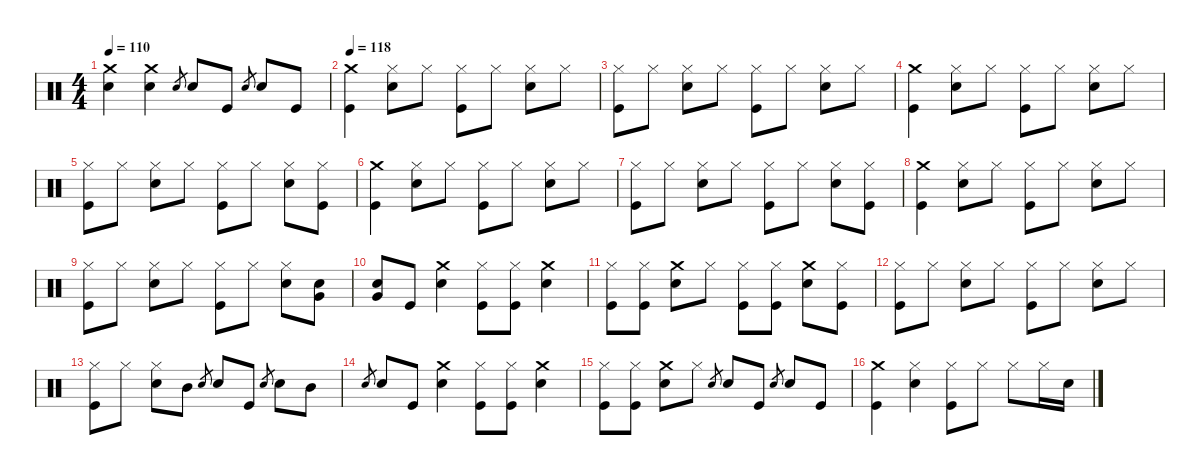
\defaultSystemsLayout 4
\hideDynamics
\bracketExtendMode nobrackets
\singleTrackTrackNamePolicy hidden
\multiTrackTrackNamePolicy hidden
\otherSystemsTrackNameOrientation horizontal
\track ("Drum" "drm.") {instrument percussion}
\staff {score}
\articulation defaults
\ts (4 4)
\tempo 110
\clef neutral
\ks c
("Snare (hit) 2" "Crash medium (hit)").4{dy f beam Down} ("Snare (hit) 2" "Crash medium (hit)").4{beam Down} "Electric Snare (hit)".8{gr dy mf beam Up} "Snare (hit) 2".8{dy f beam Up} "Kick (hit)".8{beam Up} "Electric Snare (hit)".8{gr dy mf beam Up} "Snare (hit) 2".8{dy f beam Up} "Kick (hit)".8{beam Up} |
\tempo 118
("Kick (hit)" "Crash medium (hit)").4{beam Down} ("Snare (hit) 2" "Hi-Hat (closed)").8{beam Down} "Hi-Hat (closed)".8{beam Down} ("Kick (hit)" "Hi-Hat (closed)").8{beam Down} "Hi-Hat (closed)".8{beam Down} ("Snare (hit) 2" "Hi-Hat (closed)").8{beam Down} "Hi-Hat (closed)".8{beam Down} |
("Kick (hit)" "Hi-Hat (closed)").8{beam Down} "Hi-Hat (closed)".8{beam Down} ("Snare (hit) 2" "Hi-Hat (closed)").8{beam Down} "Hi-Hat (closed)".8{beam Down} ("Kick (hit)" "Hi-Hat (closed)").8{beam Down} "Hi-Hat (closed)".8{beam Down} ("Snare (hit) 2" "Hi-Hat (closed)").8{beam Down} "Hi-Hat (closed)".8{beam Down} |
("Kick (hit)" "Crash medium (hit)").4{beam Down} ("Snare (hit) 2" "Hi-Hat (closed)").8{beam Down} "Hi-Hat (closed)".8{beam Down} ("Kick (hit)" "Hi-Hat (closed)").8{beam Down} "Hi-Hat (closed)".8{beam Down} ("Snare (hit) 2" "Hi-Hat (closed)").8{beam Down} "Hi-Hat (closed)".8{beam Down} |
("Kick (hit)" "Hi-Hat (closed)").8{beam Down} "Hi-Hat (closed)".8{beam Down} ("Snare (hit) 2" "Hi-Hat (closed)").8{beam Down} "Hi-Hat (closed)".8{beam Down} ("Kick (hit)" "Hi-Hat (closed)").8{beam Down} "Hi-Hat (closed)".8{beam Down} ("Snare (hit) 2" "Hi-Hat (closed)").8{beam Down} ("Kick (hit)" "Hi-Hat (closed)").8{beam Down} |
("Kick (hit)" "Crash medium (hit)").4{beam Down} ("Snare (hit) 2" "Hi-Hat (closed)").8{beam Down} "Hi-Hat (closed)".8{beam Down} ("Kick (hit)" "Hi-Hat (closed)").8{beam Down} "Hi-Hat (closed)".8{beam Down} ("Snare (hit) 2" "Hi-Hat (closed)").8{beam Down} "Hi-Hat (closed)".8{beam Down} |
("Kick (hit)" "Hi-Hat (closed)").8{beam Down} "Hi-Hat (closed)".8{beam Down} ("Snare (hit) 2" "Hi-Hat (closed)").8{beam Down} "Hi-Hat (closed)".8{beam Down} ("Kick (hit)" "Hi-Hat (closed)").8{beam Down} "Hi-Hat (closed)".8{beam Down} ("Snare (hit) 2" "Hi-Hat (closed)").8{beam Down} ("Kick (hit)" "Hi-Hat (closed)").8{beam Down} |
("Kick (hit)" "Crash medium (hit)").4{beam Down} ("Snare (hit) 2" "Hi-Hat (closed)").8{beam Down} "Hi-Hat (closed)".8{beam Down} ("Kick (hit)" "Hi-Hat (closed)").8{beam Down} "Hi-Hat (closed)".8{beam Down} ("Snare (hit) 2" "Hi-Hat (closed)").8{beam Down} "Hi-Hat (closed)".8{beam Down} |
("Kick (hit)" "Hi-Hat (closed)").8{beam Down} "Hi-Hat (closed)".8{beam Down} ("Snare (hit) 2" "Hi-Hat (closed)").8{beam Down} "Hi-Hat (closed)".8{beam Down} ("Kick (hit)" "Hi-Hat (closed)").8{beam Down} "Hi-Hat (closed)".8{beam Down} ("Snare (hit) 2" "Hi-Hat (closed)").8{beam Down} ("Snare (hit) 2" "Very Low Tom (hit)").8{beam Down} |
("Snare (hit) 2" "Very Low Tom (hit)").8{beam Up} "Kick (hit)".8{beam Up} ("Snare (hit) 2" "Crash medium (hit)").4{beam Down} ("Kick (hit)" "Hi-Hat (closed)").8{beam Down} ("Kick (hit)" "Hi-Hat (closed)").8{beam Down} ("Snare (hit) 2" "Crash medium (hit)").4{beam Down} |
("Kick (hit)" "Hi-Hat (closed)").8{beam Down} ("Kick (hit)" "Hi-Hat (closed)").8{beam Down} ("Snare (hit) 2" "Crash medium (hit)").8{beam Down} "Hi-Hat (closed)".8{beam Down} ("Kick (hit)" "Hi-Hat (closed)").8{beam Down} ("Kick (hit)" "Hi-Hat (closed)").8{beam Down} ("Snare (hit) 2" "Crash medium (hit)").8{beam Down} ("Kick (hit)" "Hi-Hat (closed)").8{beam Down} |
("Kick (hit)" "Hi-Hat (closed)").8{beam Down} "Hi-Hat (closed)".8{beam Down} ("Snare (hit) 2" "Hi-Hat (closed)").8{beam Down} "Hi-Hat (closed)".8{beam Down} ("Kick (hit)" "Hi-Hat (closed)").8{beam Down} "Hi-Hat (closed)".8{beam Down} ("Snare (hit) 2" "Hi-Hat (closed)").8{beam Down} "Hi-Hat (closed)".8{beam Down} |
("Kick (hit)" "Hi-Hat (closed)").8{beam Down} "Hi-Hat (closed)".8{beam Down} ("Snare (hit) 2" "Hi-Hat (closed)").8{beam Down} "Mid Tom (hit)".8{beam Down} "Electric Snare (hit)".8{gr dy mf beam Up} "Snare (hit) 2".8{dy f beam Up} "Kick (hit)".8{beam Up} "Electric Snare (hit)".8{gr dy mf beam Up} "Snare (hit) 2".8{dy f beam Down} "Mid Tom (hit)".8{beam Down} |
"Electric Snare (hit)".8{gr dy mf beam Up} "Snare (hit) 2".8{dy f beam Up} "Kick (hit)".8{beam Up} ("Snare (hit) 2" "Crash medium (hit)").4{beam Down} ("Kick (hit)" "Hi-Hat (closed)").8{beam Down} ("Kick (hit)" "Hi-Hat (closed)").8{beam Down} ("Snare (hit) 2" "Crash medium (hit)").4{beam Down} |
("Kick (hit)" "Hi-Hat (closed)").8{beam Down} ("Kick (hit)" "Hi-Hat (closed)").8{beam Down} ("Snare (hit) 2" "Crash medium (hit)").8{beam Down} "Hi-Hat (closed)".8{beam Down} "Electric Snare (hit)".8{gr dy mf beam Up} "Snare (hit) 2".8{dy f beam Up} "Kick (hit)".8{beam Up} "Electric Snare (hit)".8{gr dy mf beam Up} "Snare (hit) 2".8{dy f beam Up} "Kick (hit)".8{beam Up} |
("Kick (hit)" "Crash medium (hit)").4{beam Down} ("Snare (hit) 2" "Hi-Hat (closed)").4{beam Down} ("Kick (hit)" "Hi-Hat (closed)").8{beam Down} "Hi-Hat (closed)".8{beam Down} "Hi-Hat (closed)".8{beam Down} "Hi-Hat (closed)".16{beam Down} "Snare (hit) 2".16{beam Down}
